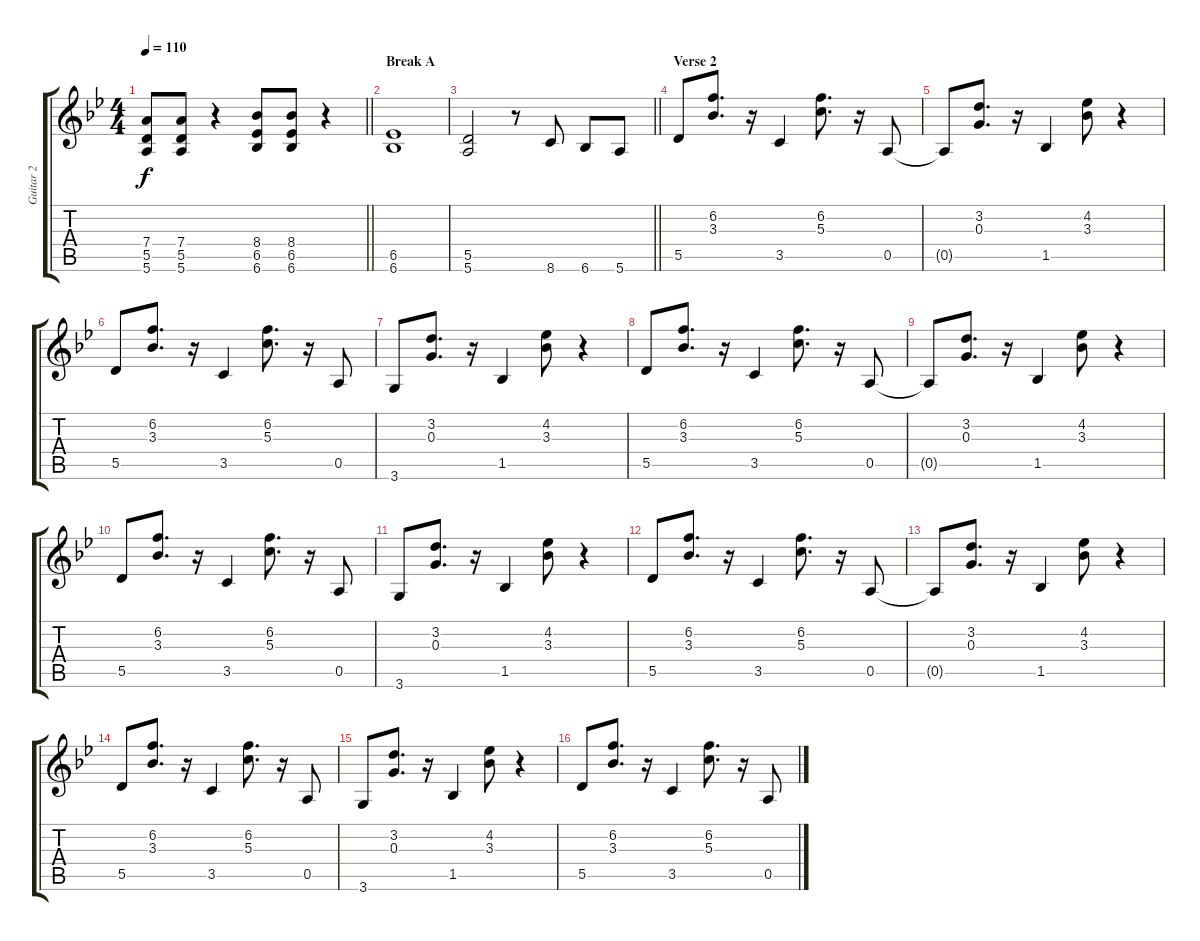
\track ("Guitar 2" "Guitar 2") {instrument electricguitarjazz}
\staff {score tabs}
\tuning (E4 B3 G3 D3 A2 E2) {hide}
\ts (4 4)
\tempo 110
\clef g2
\barLineRight lightlight
\ks bb
(7.4 5.5 5.6).8{dy f} (7.4 5.5 5.6).8 r.4 (8.4 6.5 6.6).8 (8.4 6.5 6.6).8 r.4 |
\section ("" "Break A")
(6.5 6.6).1 |
\barLineRight lightlight
(5.5 5.6).2 r.8 8.6.8 6.6.8 5.6.8 |
\section ("" "Verse 2")
5.5.8 (6.2 3.3).8{d} r.16 3.5.4 (6.2 5.3).8{d} r.16 0.5.8 |
0.5{t}.8 (3.2 0.3).8{d} r.16 1.5.4 (4.2 3.3).8 r.4 |
5.5.8 (6.2 3.3).8{d} r.16 3.5.4 (6.2 5.3).8{d} r.16 0.5.8 |
3.6.8 (3.2 0.3).8{d} r.16 1.5.4 (4.2 3.3).8 r.4 |
5.5.8 (6.2 3.3).8{d} r.16 3.5.4 (6.2 5.3).8{d} r.16 0.5.8 |
0.5{t}.8 (3.2 0.3).8{d} r.16 1.5.4 (4.2 3.3).8 r.4 |
5.5.8 (6.2 3.3).8{d} r.16 3.5.4 (6.2 5.3).8{d} r.16 0.5.8 |
3.6.8 (3.2 0.3).8{d} r.16 1.5.4 (4.2 3.3).8 r.4 |
5.5.8 (6.2 3.3).8{d} r.16 3.5.4 (6.2 5.3).8{d} r.16 0.5.8 |
0.5{t}.8 (3.2 0.3).8{d} r.16 1.5.4 (4.2 3.3).8 r.4 |
5.5.8 (6.2 3.3).8{d} r.16 3.5.4 (6.2 5.3).8{d} r.16 0.5.8 |
3.6.8 (3.2 0.3).8{d} r.16 1.5.4 (4.2 3.3).8 r.4 |
5.5.8 (6.2 3.3).8{d} r.16 3.5.4 (6.2 5.3).8{d} r.16 0.5.8
